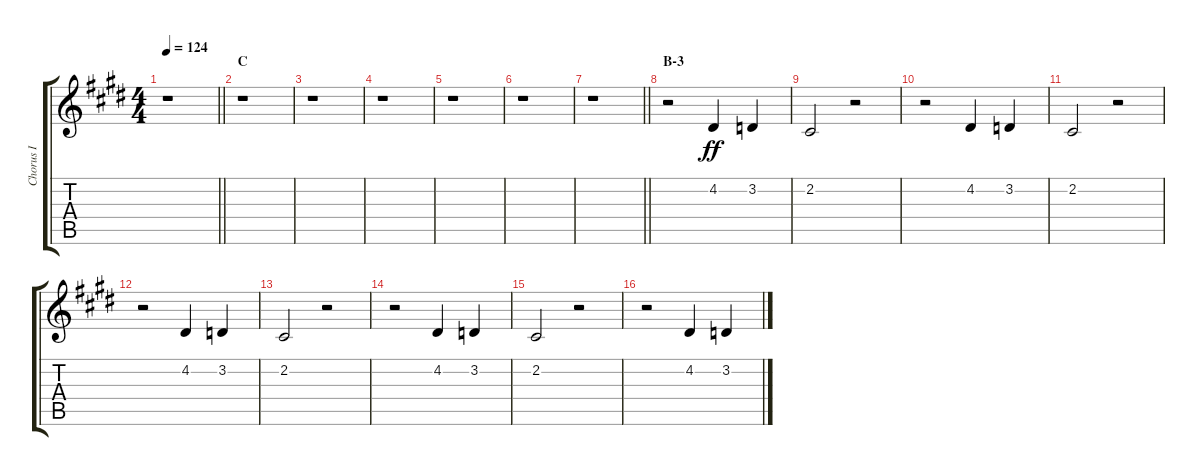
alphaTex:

\track ("Chorus I" "Chorus I") {instrument voiceoohs}
\staff {score tabs}
\tuning (E4 B3 G3 D3 A2 E2) {hide}
\ts (4 4)
\tempo 124
\clef g2
\barLineRight lightlight
\ks e
r.1{dy ff} |
\section ("" "C")
r.1 |
r.1 |
r.1 |
r.1 |
r.1 |
\barLineRight lightlight
r.1 |
\section ("" "B-3")
r.2 4.2.4 3.2.4 |
2.2.2 r.2 |
r.2 4.2.4 3.2.4 |
2.2.2 r.2 |
r.2 4.2.4 3.2.4 |
2.2.2 r.2 |
r.2 4.2.4 3.2.4 |
2.2.2 r.2 |
r.2 4.2.4 3.2.4
